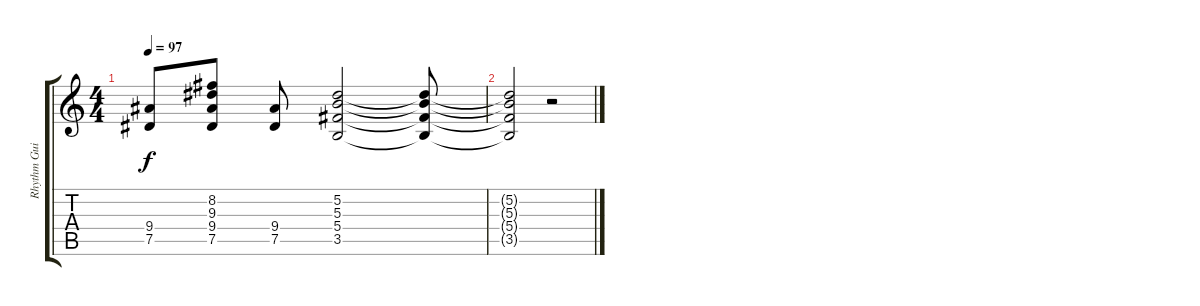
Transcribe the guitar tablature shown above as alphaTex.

\track ("Rhythm Guitar" "Rhythm Gui") {instrument distortionguitar}
\staff {score tabs}
\tuning (Eb4 Bb3 Gb3 Db3 Ab2 Eb2) {hide}
\ts (4 4)
\tempo 97
\clef g2
\ks c
(9.4 7.5).8{dy f} (8.2 9.3 9.4 7.5).8 (9.4 7.5).8 (5.2 5.3 5.4 3.5).2 (5.2{t} 5.3{t} 5.4{t} 3.5{t}).8 |
(5.2{t} 5.3{t} 5.4{t} 3.5{t}).2 r.2
